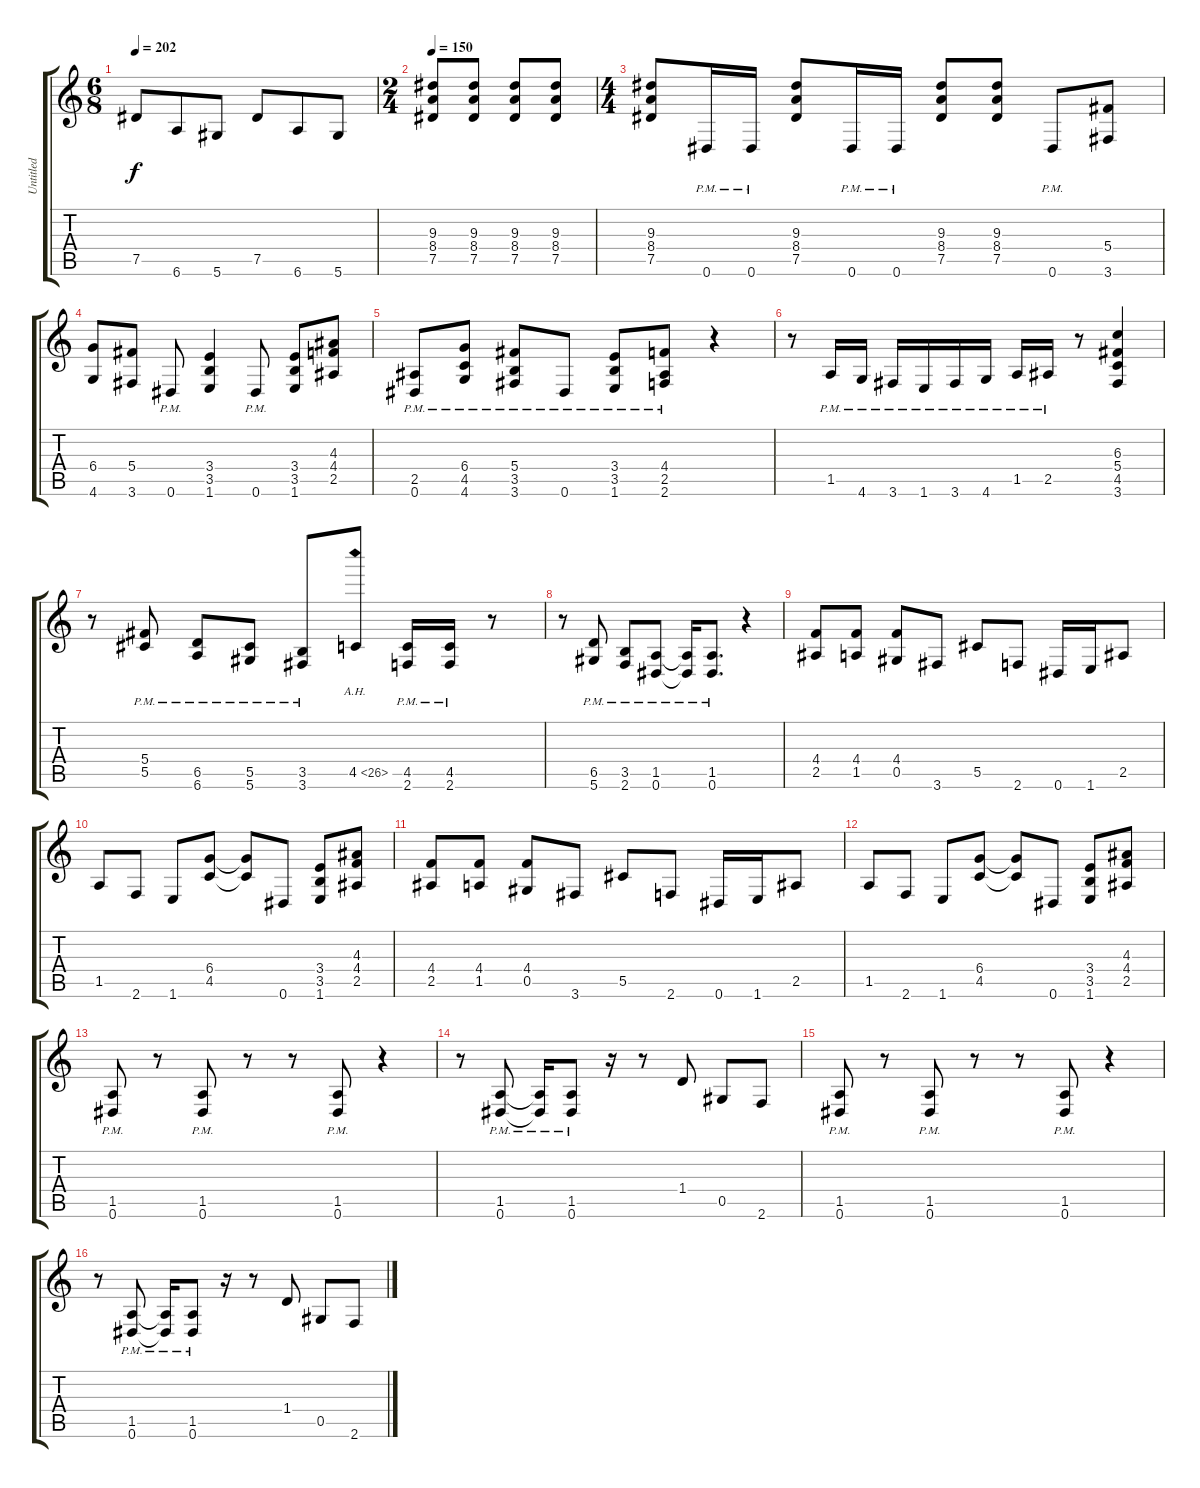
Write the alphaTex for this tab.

\track ("Untitled" "Untitled") {instrument distortionguitar}
\staff {score tabs}
\tuning (Eb4 Bb3 Gb3 Db3 Ab2 Eb2) {hide}
\ts (6 8)
\tempo 202
\clef g2
\ks c
7.5.8{dy f} 6.6.8 5.6.8 7.5.8 6.6.8 5.6.8 |
\ts (2 4)
\tempo 150
(9.3 8.4 7.5).8 (9.3 8.4 7.5).8 (9.3 8.4 7.5).8 (9.3 8.4 7.5).8 |
\ts (4 4)
(9.3 8.4 7.5).8 0.6{pm}.16 0.6{pm}.16 (9.3 8.4 7.5).8 0.6{pm}.16 0.6{pm}.16 (9.3 8.4 7.5).8 (9.3 8.4 7.5).8 0.6{pm}.8 (5.4 3.6).8 |
(6.4 4.6).8 (5.4 3.6).8 0.6{pm}.8 (3.4 3.5 1.6).4 0.6{pm}.8 (3.4 3.5 1.6).8 (4.3 4.4 2.5).8 |
(2.5{pm} 0.6{pm}).8 (6.4{pm} 4.5{pm} 4.6{pm}).8 (5.4{pm} 3.5{pm} 3.6{pm}).8 0.6{pm}.8 (3.4{pm} 3.5{pm} 1.6{pm}).8 (4.4{pm} 2.5{pm} 2.6{pm}).8 r.4 |
r.8 1.5{pm}.16 4.6{pm}.16 3.6{pm}.16 1.6{pm}.16 3.6{pm}.16 4.6{pm}.16 1.5{pm}.16 2.5{pm}.16 r.8 (6.3 5.4 4.5 3.6).4 |
r.8 (5.4{pm} 5.5{pm}).8 (6.5{pm} 6.6{pm}).8 (5.5{pm} 5.6{pm}).8 (3.5{pm} 3.6{pm}).8 4.5{ah 22}.8 (4.5{pm} 2.6{pm}).16 (4.5{pm} 2.6{pm}).16 r.8 |
r.8 (6.5{pm} 5.6{pm}).8 (3.5{pm} 2.6{pm}).8 (1.5{pm} 0.6{pm}).8 (1.5{pm t} 0.6{pm t}).16 (1.5{pm} 0.6{pm}).8{d} r.4 |
(4.4 2.5).8 (4.4 1.5).8 (4.4 0.5).8 3.6.8 5.5.8 2.6.8 0.6.16 1.6.16 2.5.8 |
1.5.8 2.6.8 1.6.8 (6.4 4.5).8 (6.4{t} 4.5{t}).8 0.6.8 (3.4 3.5 1.6).8 (4.3 4.4 2.5).8 |
(4.4 2.5).8 (4.4 1.5).8 (4.4 0.5).8 3.6.8 5.5.8 2.6.8 0.6.16 1.6.16 2.5.8 |
1.5.8 2.6.8 1.6.8 (6.4 4.5).8 (6.4{t} 4.5{t}).8 0.6.8 (3.4 3.5 1.6).8 (4.3 4.4 2.5).8 |
(1.5{pm} 0.6{pm}).8 r.8 (1.5{pm} 0.6{pm}).8 r.8 r.8 (1.5{pm} 0.6{pm}).8 r.4 |
r.8 (1.5{pm} 0.6{pm}).8 (1.5{pm t} 0.6{pm t}).16 (1.5{pm} 0.6{pm}).8 r.16 r.8 1.4.8 0.5.8 2.6.8 |
(1.5{pm} 0.6{pm}).8 r.8 (1.5{pm} 0.6{pm}).8 r.8 r.8 (1.5{pm} 0.6{pm}).8 r.4 |
r.8 (1.5{pm} 0.6{pm}).8 (1.5{pm t} 0.6{pm t}).16 (1.5{pm} 0.6{pm}).8 r.16 r.8 1.4.8 0.5.8 2.6.8
